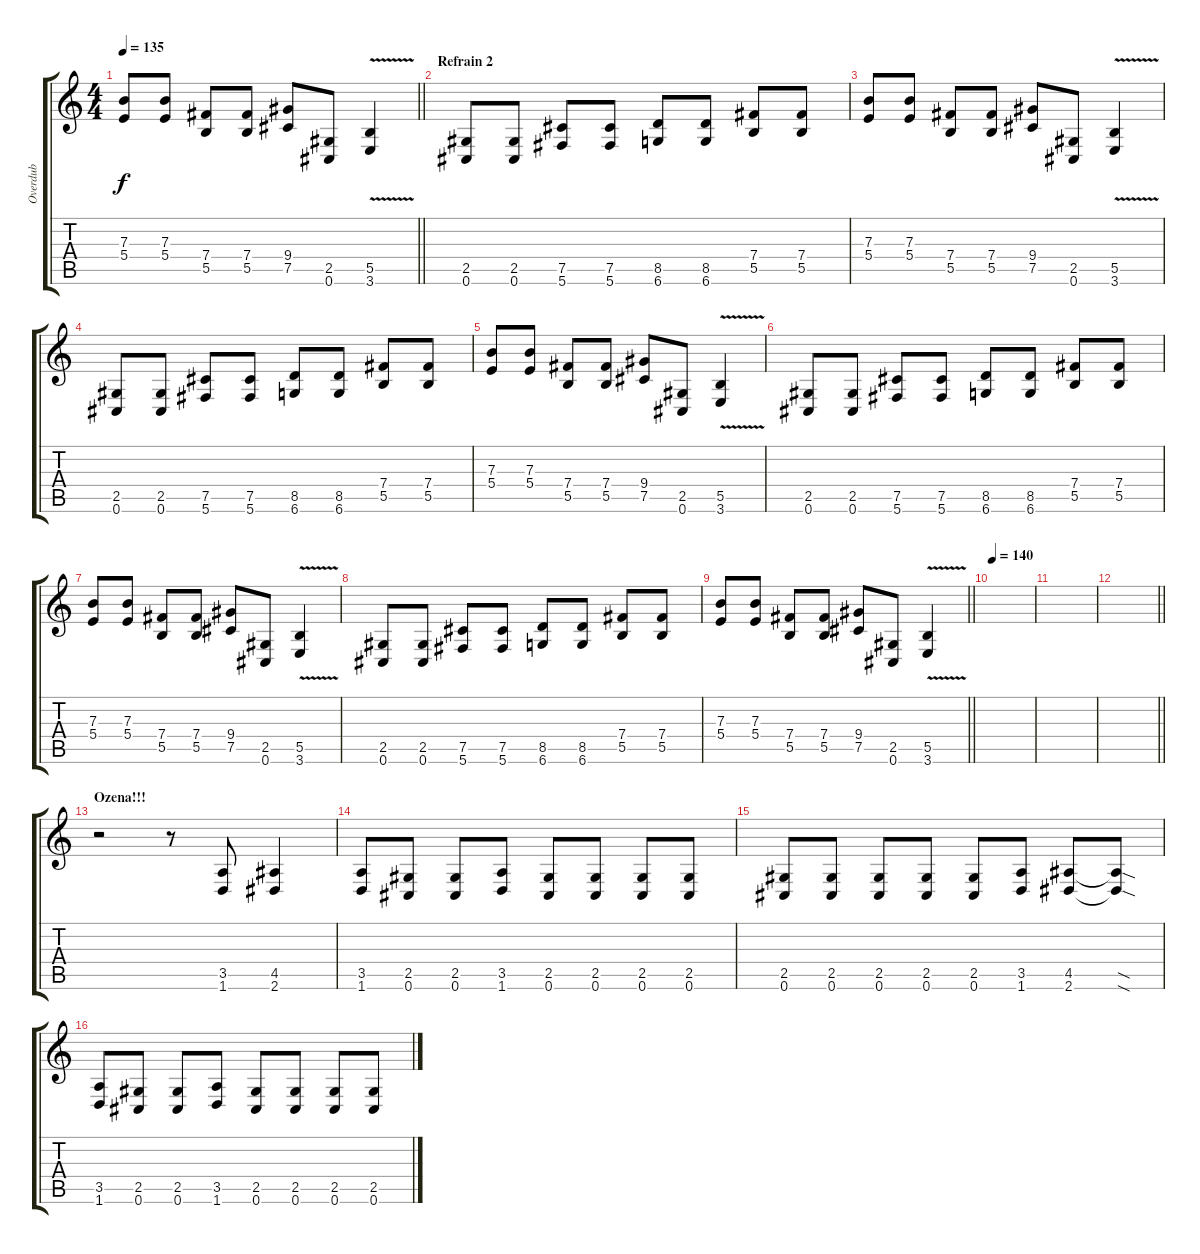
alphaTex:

\track ("Overdub" "Overdub") {instrument distortionguitar}
\staff {score tabs}
\tuning (Db4 Ab3 E3 B2 Gb2 Db2) {hide}
\ts (4 4)
\tempo 135
\clef g2
\barLineRight lightlight
\ks c
(7.3 5.4).8{dy f} (7.3 5.4).8 (7.4 5.5).8 (7.4 5.5).8 (9.4 7.5).8 (2.5 0.6).8 (5.5{v} 3.6).4 |
\section ("" "Refrain 2")
(2.5 0.6).8 (2.5 0.6).8 (7.5 5.6).8 (7.5 5.6).8 (8.5 6.6).8 (8.5 6.6).8 (7.4 5.5).8 (7.4 5.5).8 |
(7.3 5.4).8 (7.3 5.4).8 (7.4 5.5).8 (7.4 5.5).8 (9.4 7.5).8 (2.5 0.6).8 (5.5{v} 3.6).4 |
(2.5 0.6).8 (2.5 0.6).8 (7.5 5.6).8 (7.5 5.6).8 (8.5 6.6).8 (8.5 6.6).8 (7.4 5.5).8 (7.4 5.5).8 |
(7.3 5.4).8 (7.3 5.4).8 (7.4 5.5).8 (7.4 5.5).8 (9.4 7.5).8 (2.5 0.6).8 (5.5{v} 3.6).4 |
(2.5 0.6).8 (2.5 0.6).8 (7.5 5.6).8 (7.5 5.6).8 (8.5 6.6).8 (8.5 6.6).8 (7.4 5.5).8 (7.4 5.5).8 |
(7.3 5.4).8 (7.3 5.4).8 (7.4 5.5).8 (7.4 5.5).8 (9.4 7.5).8 (2.5 0.6).8 (5.5{v} 3.6).4 |
(2.5 0.6).8 (2.5 0.6).8 (7.5 5.6).8 (7.5 5.6).8 (8.5 6.6).8 (8.5 6.6).8 (7.4 5.5).8 (7.4 5.5).8 |
\barLineRight lightlight
(7.3 5.4).8 (7.3 5.4).8 (7.4 5.5).8 (7.4 5.5).8 (9.4 7.5).8 (2.5 0.6).8 (5.5{v} 3.6).4 |
\tempo 140
|
|
\barLineRight lightlight
|
\section ("" "Ozena!!!")
r.2 r.8 (3.5 1.6).8 (4.5 2.6).4 |
(3.5 1.6).8 (2.5 0.6).8 (2.5 0.6).8 (3.5 1.6).8 (2.5 0.6).8 (2.5 0.6).8 (2.5 0.6).8 (2.5 0.6).8 |
(2.5 0.6).8 (2.5 0.6).8 (2.5 0.6).8 (2.5 0.6).8 (2.5 0.6).8 (3.5 1.6).8 (4.5 2.6).8 (4.5{sod t} 2.6{sod t}).8 |
(3.5 1.6).8 (2.5 0.6).8 (2.5 0.6).8 (3.5 1.6).8 (2.5 0.6).8 (2.5 0.6).8 (2.5 0.6).8 (2.5 0.6).8
